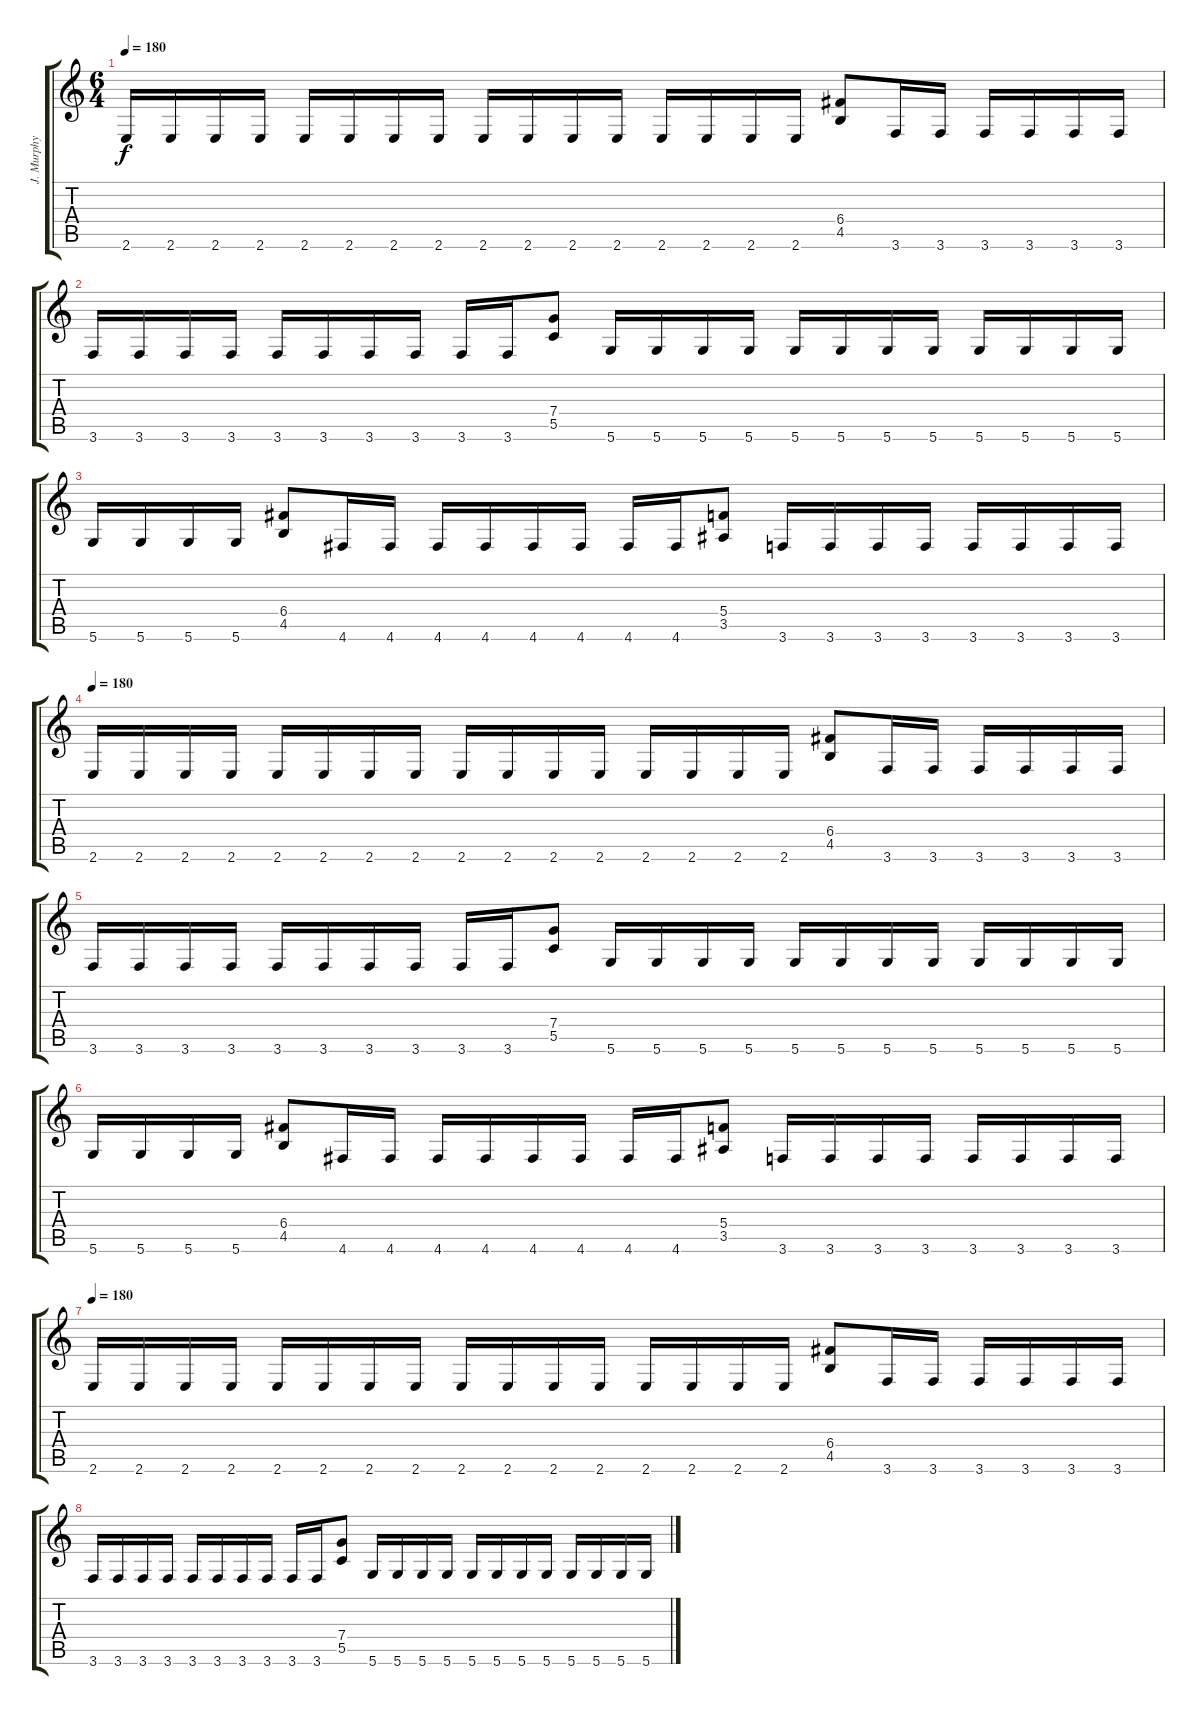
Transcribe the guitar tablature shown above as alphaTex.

\track ("J. Murphy" "J. Murphy") {instrument distortionguitar}
\staff {score tabs}
\tuning (D4 A3 F3 C3 G2 D2) {hide}
\ts (6 4)
\tempo 200
\tempo 180
\clef g2
\ks c
2.6.16{dy f} 2.6.16 2.6.16 2.6.16 2.6.16 2.6.16 2.6.16 2.6.16 2.6.16 2.6.16 2.6.16 2.6.16 2.6.16 2.6.16 2.6.16 2.6.16 (6.4 4.5).8 3.6.16 3.6.16 3.6.16 3.6.16 3.6.16 3.6.16 |
3.6.16 3.6.16 3.6.16 3.6.16 3.6.16 3.6.16 3.6.16 3.6.16 3.6.16 3.6.16 (7.4 5.5).8 5.6.16 5.6.16 5.6.16 5.6.16 5.6.16 5.6.16 5.6.16 5.6.16 5.6.16 5.6.16 5.6.16 5.6.16 |
5.6.16 5.6.16 5.6.16 5.6.16 (6.4 4.5).8 4.6.16 4.6.16 4.6.16 4.6.16 4.6.16 4.6.16 4.6.16 4.6.16 (5.4 3.5).8 3.6.16 3.6.16 3.6.16 3.6.16 3.6.16 3.6.16 3.6.16 3.6.16 |
\tempo 180
2.6.16 2.6.16 2.6.16 2.6.16 2.6.16 2.6.16 2.6.16 2.6.16 2.6.16 2.6.16 2.6.16 2.6.16 2.6.16 2.6.16 2.6.16 2.6.16 (6.4 4.5).8 3.6.16 3.6.16 3.6.16 3.6.16 3.6.16 3.6.16 |
3.6.16 3.6.16 3.6.16 3.6.16 3.6.16 3.6.16 3.6.16 3.6.16 3.6.16 3.6.16 (7.4 5.5).8 5.6.16 5.6.16 5.6.16 5.6.16 5.6.16 5.6.16 5.6.16 5.6.16 5.6.16 5.6.16 5.6.16 5.6.16 |
5.6.16 5.6.16 5.6.16 5.6.16 (6.4 4.5).8 4.6.16 4.6.16 4.6.16 4.6.16 4.6.16 4.6.16 4.6.16 4.6.16 (5.4 3.5).8 3.6.16 3.6.16 3.6.16 3.6.16 3.6.16 3.6.16 3.6.16 3.6.16 |
\tempo 180
2.6.16 2.6.16 2.6.16 2.6.16 2.6.16 2.6.16 2.6.16 2.6.16 2.6.16 2.6.16 2.6.16 2.6.16 2.6.16 2.6.16 2.6.16 2.6.16 (6.4 4.5).8 3.6.16 3.6.16 3.6.16 3.6.16 3.6.16 3.6.16 |
3.6.16 3.6.16 3.6.16 3.6.16 3.6.16 3.6.16 3.6.16 3.6.16 3.6.16 3.6.16 (7.4 5.5).8 5.6.16 5.6.16 5.6.16 5.6.16 5.6.16 5.6.16 5.6.16 5.6.16 5.6.16 5.6.16 5.6.16 5.6.16
